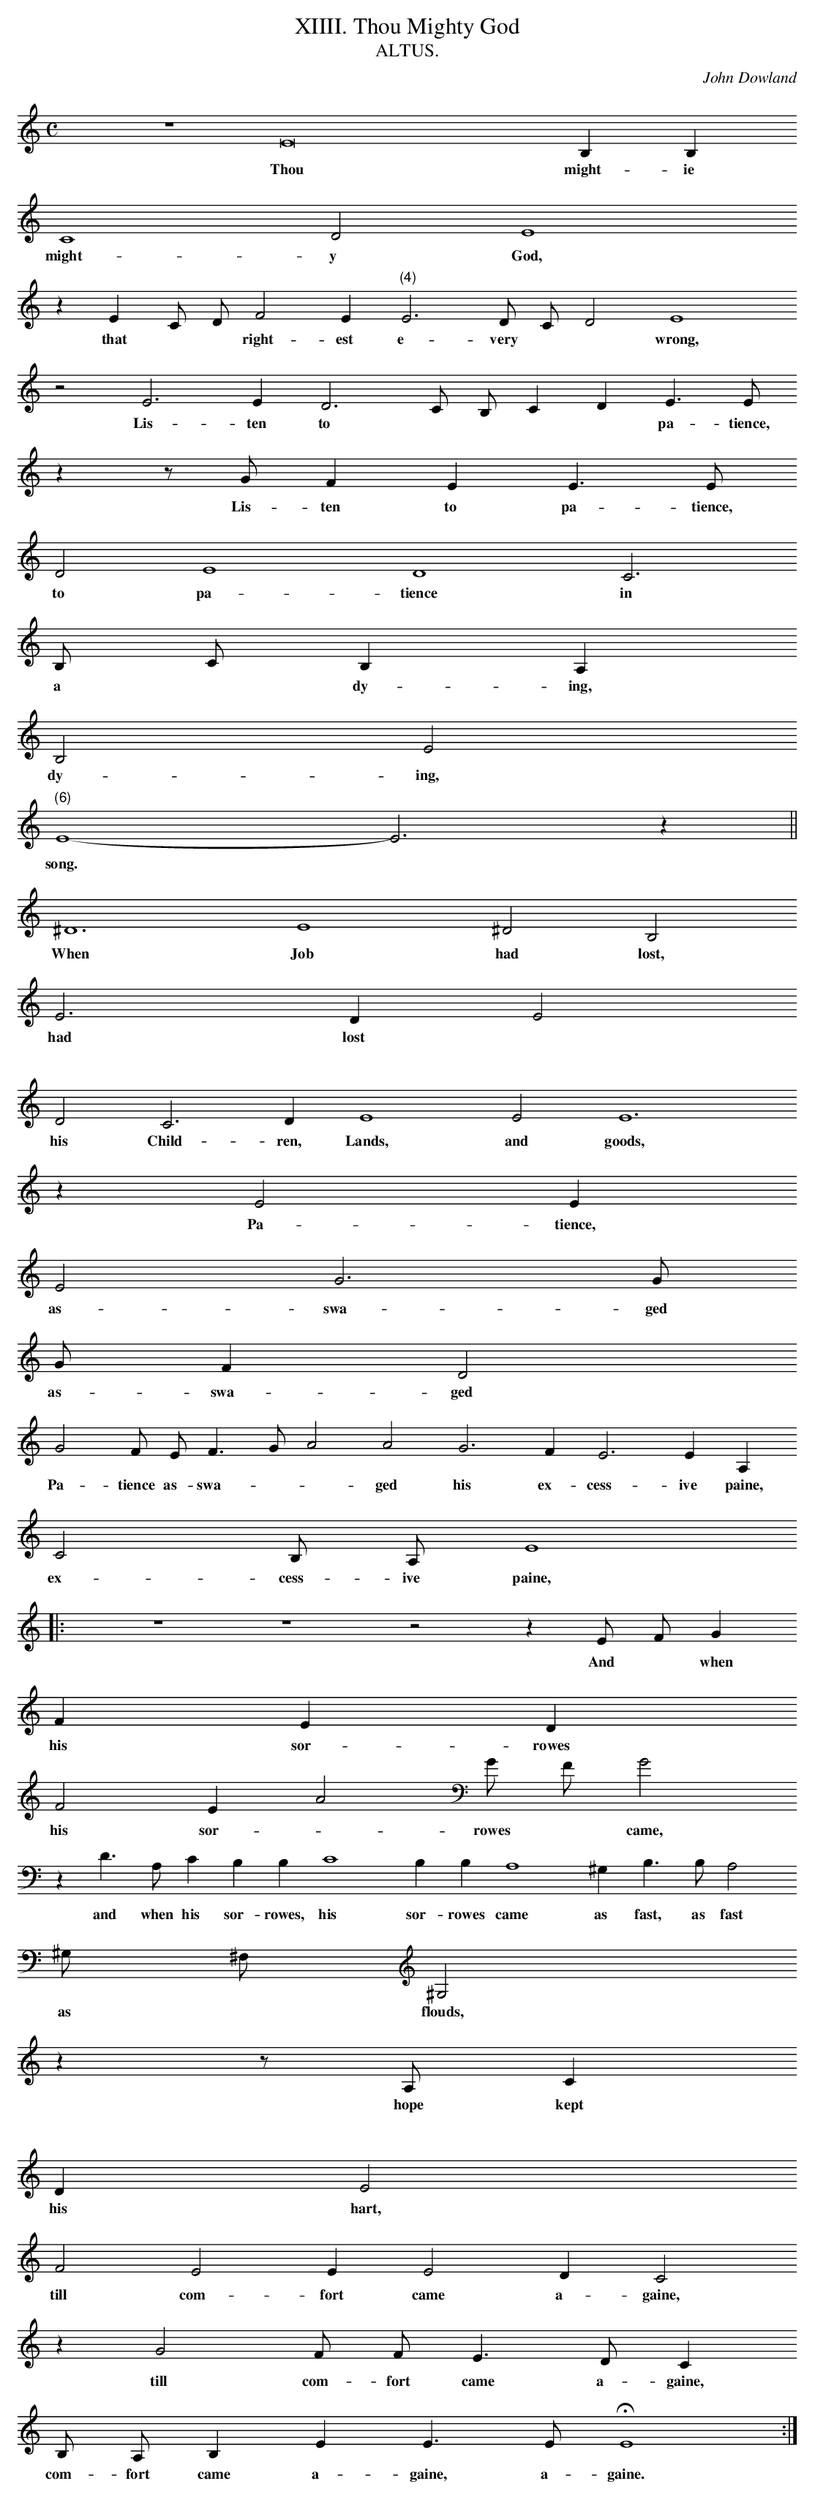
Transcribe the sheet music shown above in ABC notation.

X:1
T:XIIII. Thou Mighty God
T:ALTUS.
C: John Dowland
L:1/4
M:C
K:A min
z4 E8 B, B,
w: Thou might- ie
C4  D2 E4
w:might- y God,
z E C/ D/ F2 E "(4)"E3 D/ C/ D2 E4
w: that * *  right- est e- very * * wrong,
z2 E3 E D3 C/ B,/ C D E > E
w: Lis- ten to * * * * pa- tience,
z z/ G/ F E E > E
w: Lis- ten to pa- tience,
D2 E4 D4 C3
w: to pa- tience in
B,/ C/ B, A,
w:a * dy- ing,
B,2 E2
w:dy- ing,
"(6)"E4- E3   z ||
w: song.  *
 ^D6 E4 ^D2 B,2
w: When Job had lost,
E3 D E2
w: had lost *
 D2 C3 D E4 E2 E6
w:his Child- ren, Lands, and goods,
z E2 E
w: Pa- tience,
E2 G3 G/
w: as- swa- ged
 G/ F D2
w: as- swa- ged
G2 F/ E/ F > G A2 A2 G3 F E3 E A,
w: Pa- tience as- swa- * * ged his ex- cess- ive paine,
C2 B,/ A,/ E4
w: ex- cess- ive paine,
|: z4 z4 z2 z E/ F/ G
w: And * when
F E D
w: his sor- rowes
F2 E A2 G/ F/ G2
w: his sor- * rowes * came,
z D > A, C B, B, C4 B, B, A,4 ^G, B, > B, A,2
w: and when his sor- rowes, his sor- rowes came as fast, as fast
^G,/ ^F,/ ^G,2
w: as * flouds,
z z/ A,/ C
w: hope kept
D E2
w: his hart,
F2 E2 E E2 D C2
w: till com- fort came a- gaine,
z G2 F/ F/ E > D C
w: till com- fort came a- gaine,
B,/ A,/ B, E E > E HE4 :|
w:com- fort came a- gaine, a- gaine.
